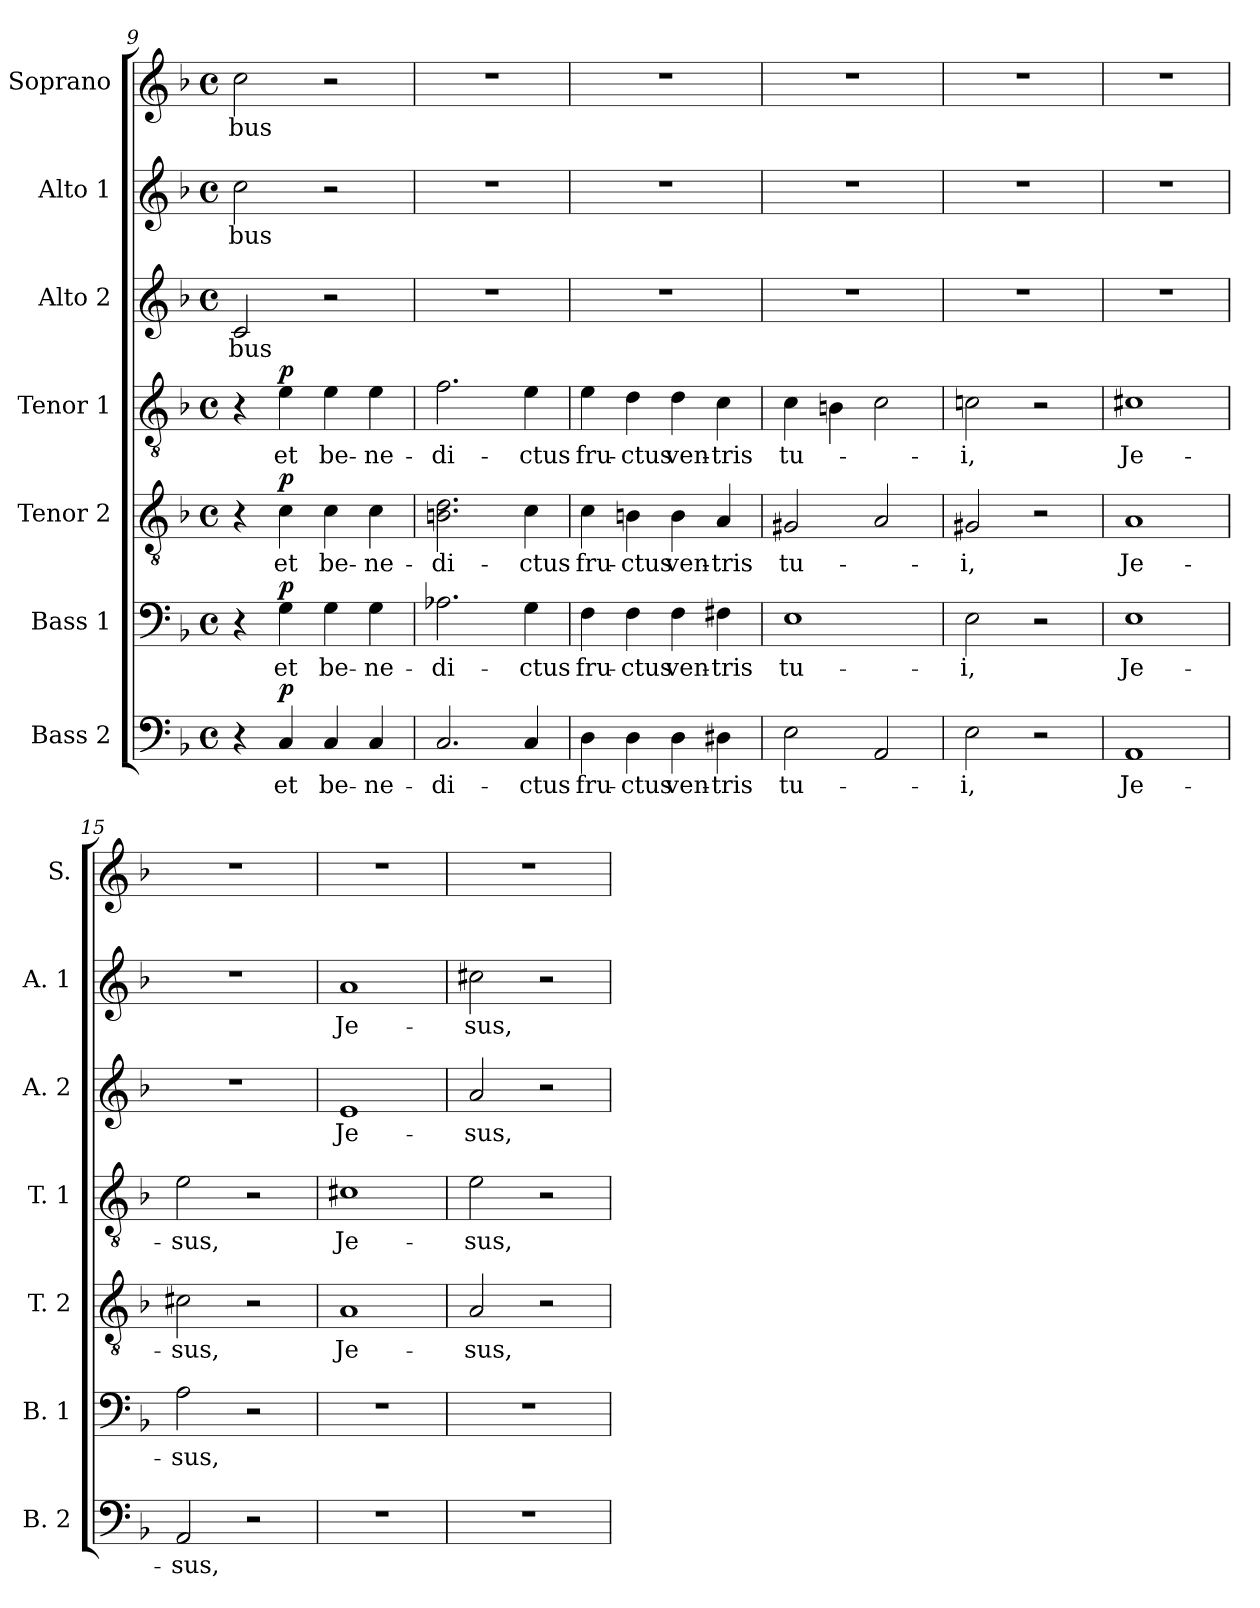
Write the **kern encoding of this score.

**kern	**text	**dynam	**kern	**text	**dynam	**kern	**text	**dynam	**kern	**text	**dynam	**kern	**text	**kern	**text	**kern	**text
*part7	*part7	*part7	*part6	*part6	*part6	*part5	*part5	*part5	*part4	*part4	*part4	*part3	*part3	*part2	*part2	*part1	*part1
*staff7	*staff7	*staff7	*staff6	*staff6	*staff6	*staff5	*staff5	*staff5	*staff4	*staff4	*staff4	*staff3	*staff3	*staff2	*staff2	*staff1	*staff1
*I"Bass 2	*	*	*I"Bass 1	*	*	*I"Tenor 2	*	*	*I"Tenor 1	*	*	*I"Alto 2	*	*I"Alto 1	*	*I"Soprano	*
*I'B. 2	*	*	*I'B. 1	*	*	*I'T. 2	*	*	*I'T. 1	*	*	*I'A. 2	*	*I'A. 1	*	*I'S.	*
*clefF4	*	*	*clefF4	*	*	*clefGv2	*	*	*clefGv2	*	*	*clefG2	*	*clefG2	*	*clefG2	*
*k[b-]	*	*	*k[b-]	*	*	*k[b-]	*	*	*k[b-]	*	*	*k[b-]	*	*k[b-]	*	*k[b-]	*
*M4/4	*	*	*M4/4	*	*	*M4/4	*	*	*M4/4	*	*	*M4/4	*	*M4/4	*	*M4/4	*
*met(c)	*	*	*met(c)	*	*	*met(c)	*	*	*met(c)	*	*	*met(c)	*	*met(c)	*	*met(c)	*
=9	=9	=9	=9	=9	=9	=9	=9	=9	=9	=9	=9	=9	=9	=9	=9	=9	=9
!	!	!	!	!	!	!	!	!	!	!	!	!	!LO:LY:b	!	!LO:LY:b	!	!LO:LY:b
4r	.	.	4r	.	.	4r	.	.	4r	.	.	2c/	-bus	2cc\	-bus	2cc\	-bus
!	!LO:LY:b	!LO:DY:a	!	!LO:LY:b	!LO:DY:a	!	!LO:LY:b	!LO:DY:a	!	!LO:LY:b	!LO:DY:a	!	!	!	!	!	!
4C/	et	p	4G\	et	p	4c\	et	p	4e\	et	p	.	.	.	.	.	.
!	!LO:LY:b	!	!	!LO:LY:b	!	!	!LO:LY:b	!	!	!LO:LY:b	!	!	!	!	!	!	!
4C/	be-	.	4G\	be-	.	4c\	be-	.	4e\	be-	.	2r	.	2r	.	2r	.
!	!LO:LY:b	!	!	!LO:LY:b	!	!	!LO:LY:b	!	!	!LO:LY:b	!	!	!	!	!	!	!
4C/	-ne-	.	4G\	-ne-	.	4c\	-ne-	.	4e\	-ne-	.	.	.	.	.	.	.
=10	=10	=10	=10	=10	=10	=10	=10	=10	=10	=10	=10	=10	=10	=10	=10	=10	=10
!	!LO:LY:b	!	!	!LO:LY:b	!	!	!LO:LY:b	!	!	!LO:LY:b	!	!	!	!	!	!	!
2.C/	-di-	.	2.A-X\	-di-	.	2.Bn\ 2.d\	-di-	.	2.f\	-di-	.	1r	.	1r	.	1r	.
!	!LO:LY:b	!	!	!LO:LY:b	!	!	!LO:LY:b	!	!	!LO:LY:b	!	!	!	!	!	!	!
4C/	-ctus	.	4G\	-ctus	.	4c\	-ctus	.	4e\	-ctus	.	.	.	.	.	.	.
=11	=11	=11	=11	=11	=11	=11	=11	=11	=11	=11	=11	=11	=11	=11	=11	=11	=11
!	!LO:LY:b	!	!	!LO:LY:b	!	!	!LO:LY:b	!	!	!LO:LY:b	!	!	!	!	!	!	!
4D\	fru-	.	4F\	fru-	.	4c\	fru-	.	4e\	fru-	.	1r	.	1r	.	1r	.
!	!LO:LY:b	!	!	!LO:LY:b	!	!	!LO:LY:b	!	!	!LO:LY:b	!	!	!	!	!	!	!
4D\	-ctus	.	4F\	-ctus	.	4Bn\	-ctus	.	4d\	-ctus	.	.	.	.	.	.	.
!	!LO:LY:b	!	!	!LO:LY:b	!	!	!LO:LY:b	!	!	!LO:LY:b	!	!	!	!	!	!	!
4D\	ven-	.	4F\	ven-	.	4B\	ven-	.	4d\	ven-	.	.	.	.	.	.	.
!	!LO:LY:b	!	!	!LO:LY:b	!	!	!LO:LY:b	!	!	!LO:LY:b	!	!	!	!	!	!	!
4D#X\	-tris	.	4F#X\	-tris	.	4A/	-tris	.	4c\	-tris	.	.	.	.	.	.	.
=12	=12	=12	=12	=12	=12	=12	=12	=12	=12	=12	=12	=12	=12	=12	=12	=12	=12
!	!LO:LY:b	!	!	!LO:LY:b	!	!	!LO:LY:b	!	!	!LO:LY:b	!	!	!	!	!	!	!
2E\	tu-	.	1E	tu-	.	2G#X/	tu-	.	4c\	tu-	.	1r	.	1r	.	1r	.
.	.	.	.	.	.	.	.	.	4Bn\	.	.	.	.	.	.	.	.
2AA/	.	.	.	.	.	2A/	.	.	2c\	.	.	.	.	.	.	.	.
=13	=13	=13	=13	=13	=13	=13	=13	=13	=13	=13	=13	=13	=13	=13	=13	=13	=13
!	!LO:LY:b	!	!	!LO:LY:b	!	!	!LO:LY:b	!	!	!LO:LY:b	!	!	!	!	!	!	!
2E\	-i,	.	2E\	-i,	.	2G#X/	-i,	.	2cn\	-i,	.	1r	.	1r	.	1r	.
2r	.	.	2r	.	.	2r	.	.	2r	.	.	.	.	.	.	.	.
=14	=14	=14	=14	=14	=14	=14	=14	=14	=14	=14	=14	=14	=14	=14	=14	=14	=14
!	!LO:LY:b	!	!	!LO:LY:b	!	!	!LO:LY:b	!	!	!LO:LY:b	!	!	!	!	!	!	!
1AA	Je-	.	1E	Je-	.	1A	Je-	.	1c#X	Je-	.	1r	.	1r	.	1r	.
!!LO:PB:g=z
=15	=15	=15	=15	=15	=15	=15	=15	=15	=15	=15	=15	=15	=15	=15	=15	=15	=15
!	!LO:LY:b	!	!	!LO:LY:b	!	!	!LO:LY:b	!	!	!LO:LY:b	!	!	!	!	!	!	!
2AA/	-sus,	.	2A\	-sus,	.	2c#X\	-sus,	.	2e\	-sus,	.	1r	.	1r	.	1r	.
2r	.	.	2r	.	.	2r	.	.	2r	.	.	.	.	.	.	.	.
=16	=16	=16	=16	=16	=16	=16	=16	=16	=16	=16	=16	=16	=16	=16	=16	=16	=16
!	!	!	!	!	!	!	!LO:LY:b	!	!	!LO:LY:b	!	!	!LO:LY:b	!	!LO:LY:b	!	!
1r	.	.	1r	.	.	1A	Je-	.	1c#X	Je-	.	1e	Je-	1a	Je-	1r	.
=17	=17	=17	=17	=17	=17	=17	=17	=17	=17	=17	=17	=17	=17	=17	=17	=17	=17
!	!	!	!	!	!	!	!LO:LY:b	!	!	!LO:LY:b	!	!	!LO:LY:b	!	!LO:LY:b	!	!
1r	.	.	1r	.	.	2A/	-sus,	.	2e\	-sus,	.	2a/	-sus,	2cc#X\	-sus,	1r	.
.	.	.	.	.	.	2r	.	.	2r	.	.	2r	.	2r	.	.	.
=	=	=	=	=	=	=	=	=	=	=	=	=	=	=	=	=	=
*-	*-	*-	*-	*-	*-	*-	*-	*-	*-	*-	*-	*-	*-	*-	*-	*-	*-
